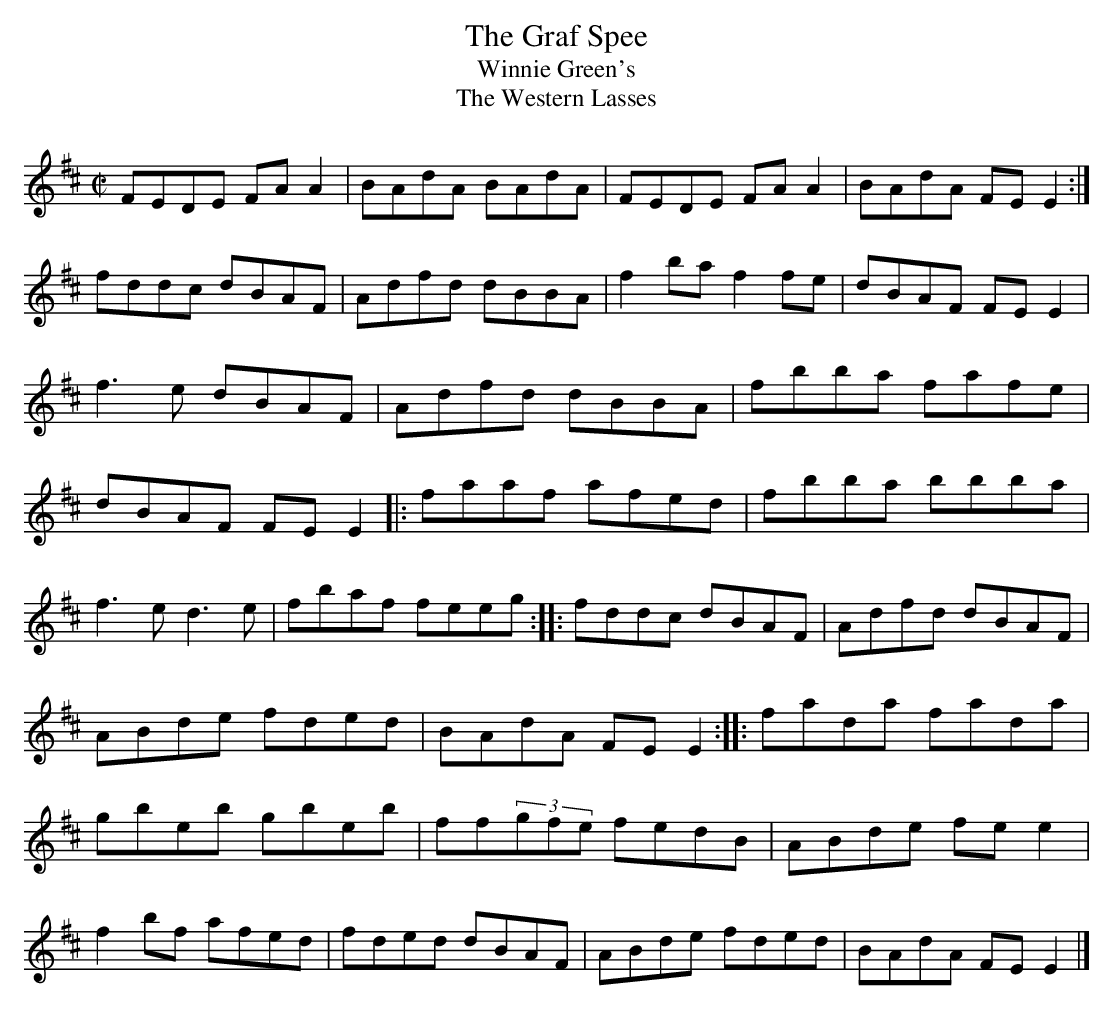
X:1
T:Graf Spee, The
T:Winnie Green's
T:Western Lasses, The
E:10
M:C|
K:D
FEDE FA A2|BAdA BAdA|FEDE FA A2|BAdA FE E2:|\
fddc dBAF|Adfd dBBA|f2 ba f2 fe|dBAF FE E2|\
f3 e dBAF|Adfd dBBA|fbba fafe|dBAF FE E2|:\
faaf afed|fbba bbba|f3 e d3 e|fbaf feeg::\
fddc dBAF|Adfd dBAF|ABde fded|BAdA FE E2::\
fada fada|gbeb gbeb|ff(3gfe fedB|ABde fe e2|\
f2 bf afed|fded dBAF|ABde fded|BAdA FE E2|]**
